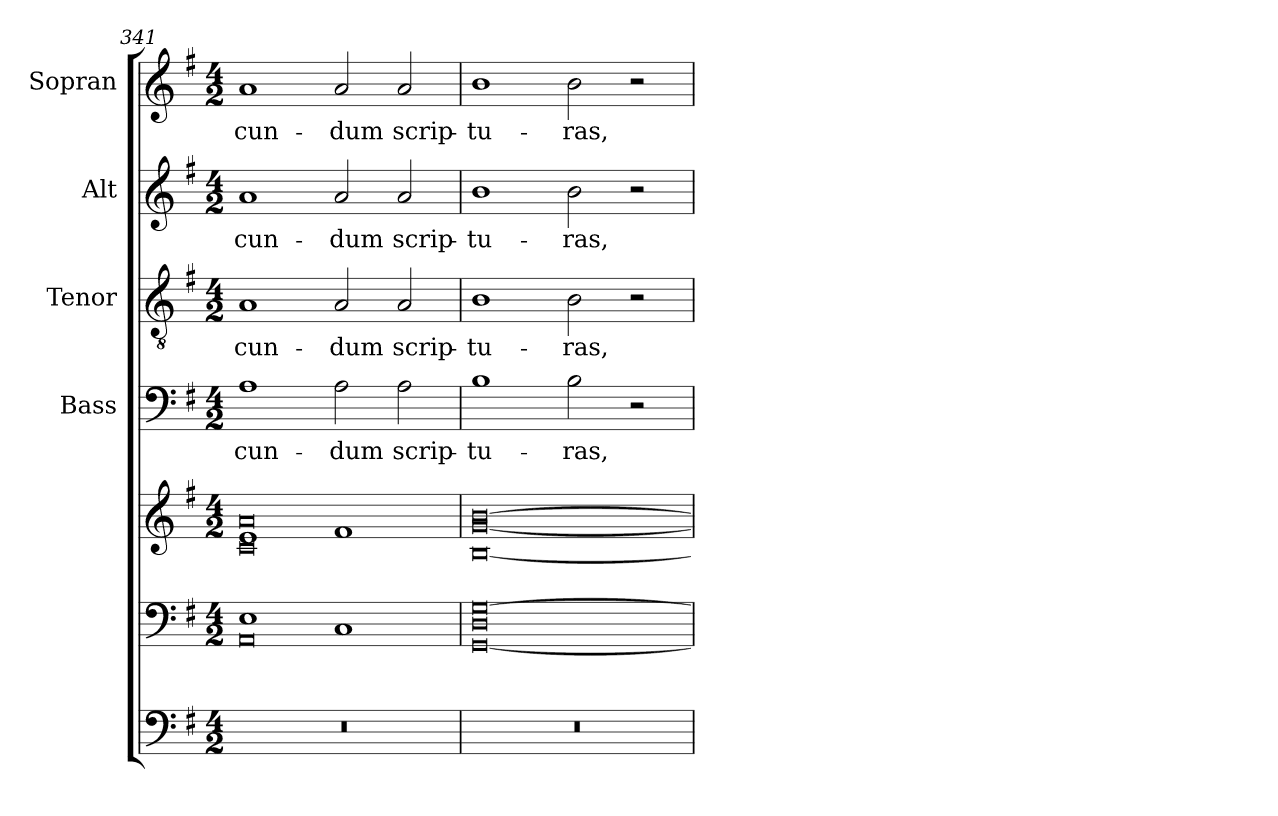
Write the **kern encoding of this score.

**kern	**kern	**kern	**kern	**text	**kern	**text	**kern	**text	**kern	**text
*part6	*part5	*part5	*part4	*part4	*part3	*part3	*part2	*part2	*part1	*part1
*staff7	*staff6	*staff5	*staff4	*staff4	*staff3	*staff3	*staff2	*staff2	*staff1	*staff1
*	*	*	*I"Bass	*	*I"Tenor	*	*I"Alt	*	*I"Sopran	*
*	*	*	*I'B.	*	*I'T.	*	*I'A.	*	*I'S.	*
*clefF4	*clefF4	*clefG2	*clefF4	*	*clefGv2	*	*clefG2	*	*clefG2	*
*k[f#]	*k[f#]	*k[f#]	*k[f#]	*	*k[f#]	*	*k[f#]	*	*k[f#]	*
*G:	*G:	*G:	*G:	*	*G:	*	*G:	*	*G:	*
*M4/2	*M4/2	*M4/2	*M4/2	*	*M4/2	*	*M4/2	*	*M4/2	*
=341	=341	=341	=341	=341	=341	=341	=341	=341	=341	=341
*	*^	*^	*	*	*	*	*	*	*	*
!	!	!	!	!	!	!LO:LY:b	!	!LO:LY:b	!	!LO:LY:b	!	!LO:LY:b
0r	1E	0AA	0c 0a	1e	1A	-cun-	1A	-cun-	1a	-cun-	1a	-cun-
!	!	!	!	!	!	!LO:LY:b	!	!LO:LY:b	!	!LO:LY:b	!	!LO:LY:b
.	1C	.	.	1f#	2A\	-dum	2A/	-dum	2a/	-dum	2a/	-dum
!	!	!	!	!	!	!LO:LY:b	!	!LO:LY:b	!	!LO:LY:b	!	!LO:LY:b
.	.	.	.	.	2A\	scrip-	2A/	scrip-	2a/	scrip-	2a/	scrip-
=342	=342	=342	=342	=342	=342	=342	=342	=342	=342	=342	=342	=342
!	!	!	!	!	!	!LO:LY:b	!	!LO:LY:b	!	!LO:LY:b	!	!LO:LY:b
0r	[>0G	[<0GG 0D	[>0b	[<0B [<0g	1B	-tu-	1B	-tu-	1b	-tu-	1b	-tu-
!	!	!	!	!	!	!LO:LY:b	!	!LO:LY:b	!	!LO:LY:b	!	!LO:LY:b
.	.	.	.	.	2B\	-ras,	2B\	-ras,	2b\	-ras,	2b\	-ras,
.	.	.	.	.	2r	.	2r	.	2r	.	2r	.
*	*v	*v	*	*	*	*	*	*	*	*	*	*
*	*	*v	*v	*	*	*	*	*	*	*	*
=	=	=	=	=	=	=	=	=	=	=
*-	*-	*-	*-	*-	*-	*-	*-	*-	*-	*-
